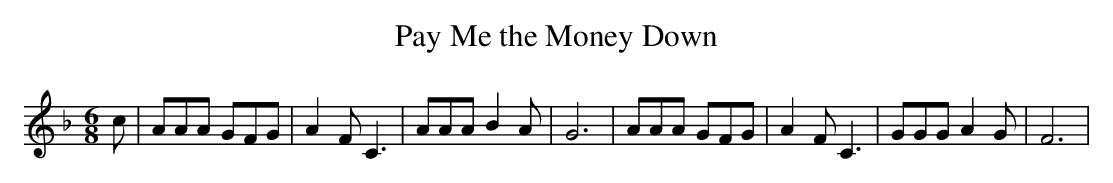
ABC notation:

X:1
T:Pay Me the Money Down
M:6/8
L:1/8
K:F
 c| AAA GFG| A2 F C3| AAA B2 A| G6| AAA GFG| A2 F C3| GGG A2 G| F6|\
